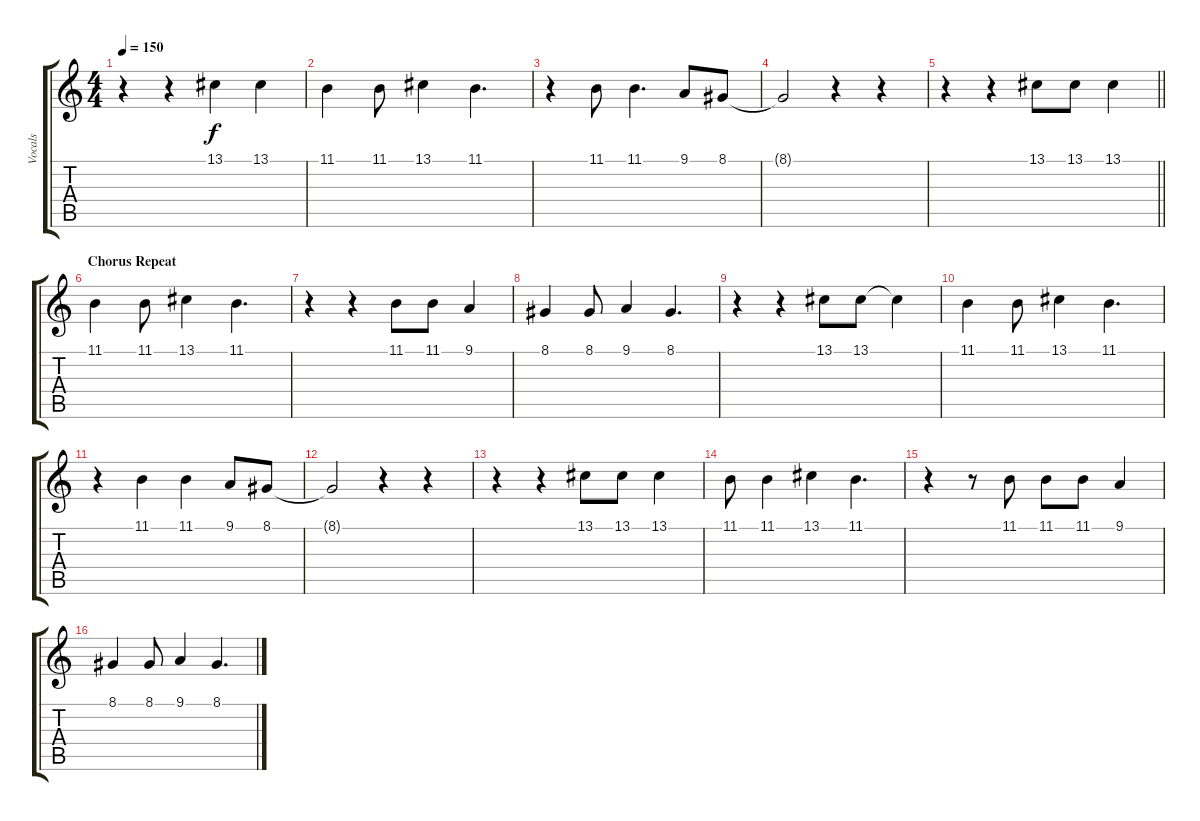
\track ("Vocals" "Vocals") {instrument lead6voice}
\staff {score tabs}
\tuning (C4 G3 Eb3 Bb2 F2 C2) {hide}
\ts (4 4)
\tempo 150
\clef g2
\ks c
r.4{dy f} r.4 13.1.4 13.1.4 |
11.1.4 11.1.8 13.1.4 11.1.4{d} |
r.4 11.1.8 11.1.4{d} 9.1.8 8.1.8 |
8.1{t}.2 r.4 r.4 |
\barLineRight lightlight
r.4 r.4 13.1.8 13.1.8 13.1.4 |
\section ("" "Chorus Repeat")
11.1.4 11.1.8 13.1.4 11.1.4{d} |
r.4 r.4 11.1.8 11.1.8 9.1.4 |
8.1.4 8.1.8 9.1.4 8.1.4{d} |
r.4 r.4 13.1.8 13.1.8 13.1{t}.4 |
11.1.4 11.1.8 13.1.4 11.1.4{d} |
r.4 11.1.4 11.1.4 9.1.8 8.1.8 |
8.1{t}.2 r.4 r.4 |
r.4 r.4 13.1.8 13.1.8 13.1.4 |
11.1.8 11.1.4 13.1.4 11.1.4{d} |
r.4 r.8 11.1.8 11.1.8 11.1.8 9.1.4 |
8.1.4 8.1.8 9.1.4 8.1.4{d}
